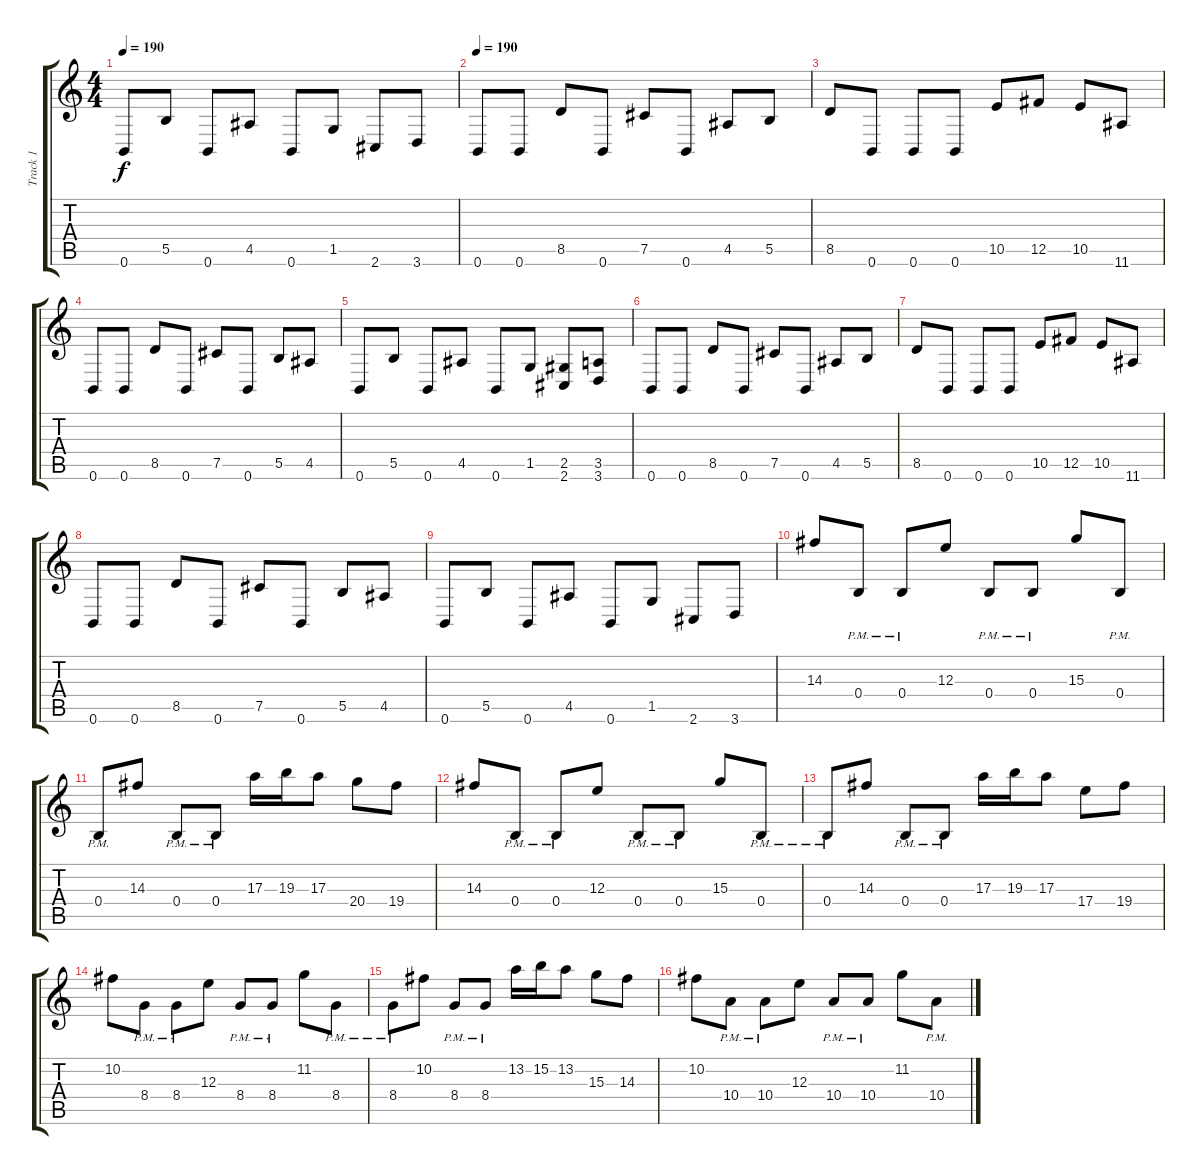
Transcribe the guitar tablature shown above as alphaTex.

\track ("Track 1" "Track 1") {instrument distortionguitar}
\staff {score tabs}
\tuning (Db4 Ab3 E3 B2 Gb2 B1) {hide}
\ts (4 4)
\tempo 190
\clef g2
\ks c
0.6.8{dy f} 5.5.8 0.6.8 4.5.8 0.6.8 1.5.8 2.6.8 3.6.8 |
\tempo 190
0.6.8 0.6.8 8.5.8 0.6.8 7.5.8 0.6.8 4.5.8 5.5.8 |
8.5.8 0.6.8 0.6.8 0.6.8 10.5.8 12.5.8 10.5.8 11.6.8 |
0.6.8 0.6.8 8.5.8 0.6.8 7.5.8 0.6.8 5.5.8 4.5.8 |
0.6.8 5.5.8 0.6.8 4.5.8 0.6.8 1.5.8 (2.5 2.6).8 (3.5 3.6).8 |
0.6.8 0.6.8 8.5.8 0.6.8 7.5.8 0.6.8 4.5.8 5.5.8 |
8.5.8 0.6.8 0.6.8 0.6.8 10.5.8 12.5.8 10.5.8 11.6.8 |
0.6.8 0.6.8 8.5.8 0.6.8 7.5.8 0.6.8 5.5.8 4.5.8 |
0.6.8 5.5.8 0.6.8 4.5.8 0.6.8 1.5.8 2.6.8 3.6.8 |
14.3.8 0.4{pm}.8 0.4{pm}.8 12.3.8 0.4{pm}.8 0.4{pm}.8 15.3.8 0.4{pm}.8 |
0.4{pm}.8 14.3.8 0.4{pm}.8 0.4{pm}.8 17.3.16 19.3.16 17.3.8 20.4.8 19.4.8 |
14.3.8 0.4{pm}.8 0.4{pm}.8 12.3.8 0.4{pm}.8 0.4{pm}.8 15.3.8 0.4{pm}.8 |
0.4{pm}.8 14.3.8 0.4{pm}.8 0.4{pm}.8 17.3.16 19.3.16 17.3.8 17.4.8 19.4.8 |
10.2.8 8.4{pm}.8 8.4{pm}.8 12.3.8 8.4{pm}.8 8.4{pm}.8 11.2.8 8.4{pm}.8 |
8.4{pm}.8 10.2.8 8.4{pm}.8 8.4{pm}.8 13.2.16 15.2.16 13.2.8 15.3.8 14.3.8 |
10.2.8 10.4{pm}.8 10.4{pm}.8 12.3.8 10.4{pm}.8 10.4{pm}.8 11.2.8 10.4{pm}.8
